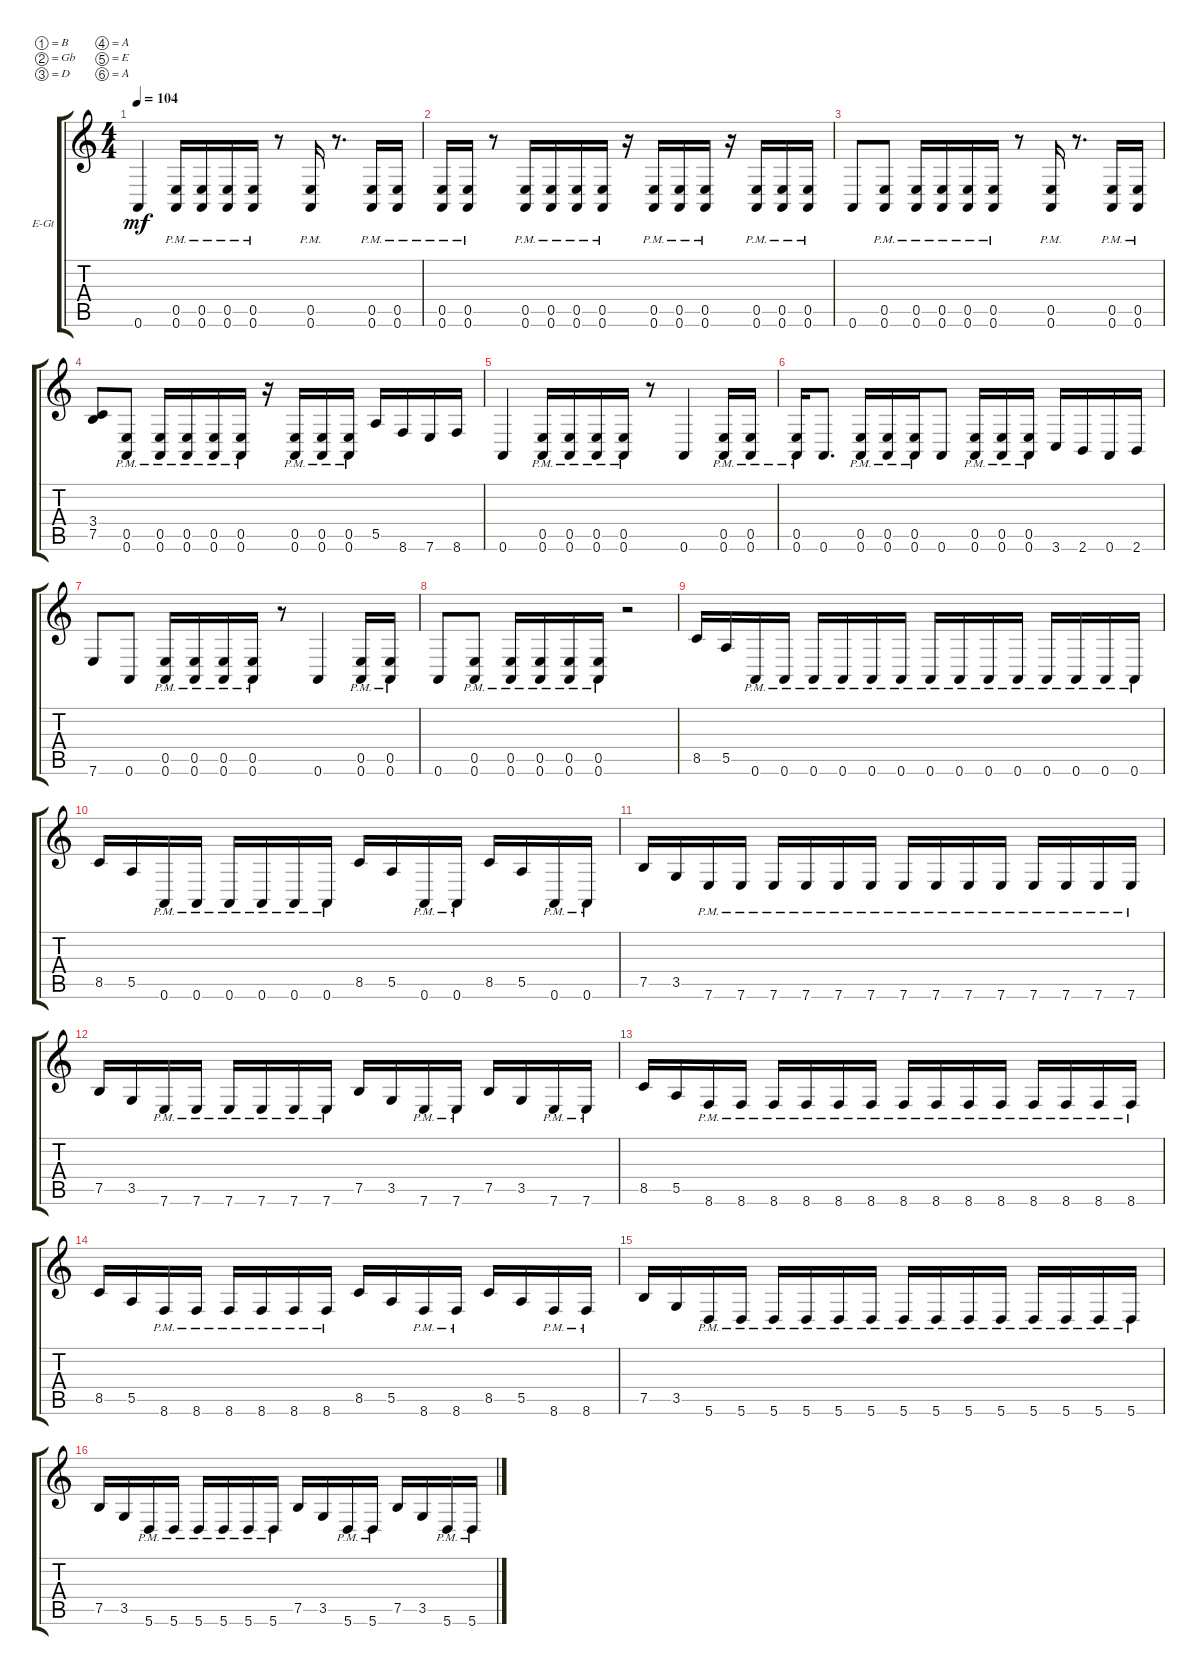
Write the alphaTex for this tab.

\defaultSystemsLayout 4
\bracketExtendMode groupsimilarinstruments
\firstSystemTrackNameOrientation horizontal
\otherSystemsTrackNameOrientation horizontal
\track ("Ben Nairne - Left" "E-Gt") {instrument distortionguitar}
\staff {score tabs}
\tuning (B3 Gb3 D3 A2 E2 A1)
\ts (4 4)
\tempo 104
\clef g2
\ks c
0.6.4{dy mf instrument distortionguitar} (0.6{pm} 0.5{pm}).16 (0.6{pm} 0.5{pm}).16 (0.6{pm} 0.5{pm}).16 (0.6{pm} 0.5{pm}).16 r.8 (0.6{pm} 0.5{pm}).16 r.8{d} (0.6{pm} 0.5{pm}).16 (0.5{pm} 0.6{pm}).16 |
(0.5{pm} 0.6{pm}).16 (0.6{pm} 0.5{pm}).16 r.8 (0.6{pm} 0.5{pm}).16 (0.6{pm} 0.5{pm}).16 (0.6{pm} 0.5{pm}).16 (0.6{pm} 0.5{pm}).16 r.16 (0.6{pm} 0.5{pm}).16 (0.6{pm} 0.5{pm}).16 (0.6{pm} 0.5{pm}).16 r.16 (0.6{pm} 0.5{pm}).16 (0.6{pm} 0.5{pm}).16 (0.6{pm} 0.5{pm}).16 |
0.6.8 (0.6{pm} 0.5{pm}).8 (0.6{pm} 0.5{pm}).16 (0.6{pm} 0.5{pm}).16 (0.6{pm} 0.5{pm}).16 (0.6{pm} 0.5{pm}).16 r.8 (0.6{pm} 0.5{pm}).16 r.8{d} (0.6{pm} 0.5{pm}).16 (0.6{pm} 0.5{pm}).16 |
(3.4 7.5).8 (0.6{pm} 0.5{pm}).8 (0.6{pm} 0.5{pm}).16 (0.6{pm} 0.5{pm}).16 (0.6{pm} 0.5{pm}).16 (0.6{pm} 0.5{pm}).16 r.16 (0.5{pm} 0.6{pm}).16 (0.6{pm} 0.5{pm}).16 (0.5{pm} 0.6{pm}).16 5.5.16 8.6.16 7.6.16 8.6.16 |
0.6.4 (0.6{pm} 0.5{pm}).16 (0.6{pm} 0.5{pm}).16 (0.6{pm} 0.5{pm}).16 (0.5{pm} 0.6{pm}).16 r.8 0.6.4 (0.6{pm} 0.5{pm}).16 (0.6{pm} 0.5{pm}).16 |
(0.5{pm} 0.6{pm}).16 0.6.8{d} (0.6{pm} 0.5{pm}).16 (0.6{pm} 0.5{pm}).16 (0.6{pm} 0.5{pm}).16 0.6.8 (0.6{pm} 0.5{pm}).16 (0.6{pm} 0.5{pm}).16 (0.6{pm} 0.5{pm}).16 3.6.16 2.6.16 0.6.16 2.6.16 |
7.6.8 0.6.8 (0.6{pm} 0.5{pm}).16 (0.6{pm} 0.5{pm}).16 (0.6{pm} 0.5{pm}).16 (0.6{pm} 0.5{pm}).16 r.8 0.6.4 (0.6{pm} 0.5{pm}).16 (0.6{pm} 0.5{pm}).16 |
0.6.8 (0.6{pm} 0.5{pm}).8 (0.6{pm} 0.5{pm}).16 (0.6{pm} 0.5{pm}).16 (0.6{pm} 0.5{pm}).16 (0.6{pm} 0.5{pm}).16 r.2 |
8.5.16 5.5.16 0.6{pm}.16 0.6{pm}.16 0.6{pm}.16 0.6{pm}.16 0.6{pm}.16 0.6{pm}.16 0.6{pm}.16 0.6{pm}.16 0.6{pm}.16 0.6{pm}.16 0.6{pm}.16 0.6{pm}.16 0.6{pm}.16 0.6{pm}.16 |
8.5.16 5.5.16 0.6{pm}.16 0.6{pm}.16 0.6{pm}.16 0.6{pm}.16 0.6{pm}.16 0.6{pm}.16 8.5.16 5.5.16 0.6{pm}.16 0.6{pm}.16 8.5.16 5.5.16 0.6{pm}.16 0.6{pm}.16 |
7.5.16 3.5.16 7.6{pm}.16 7.6{pm}.16 7.6{pm}.16 7.6{pm}.16 7.6{pm}.16 7.6{pm}.16 7.6{pm}.16 7.6{pm}.16 7.6{pm}.16 7.6{pm}.16 7.6{pm}.16 7.6{pm}.16 7.6{pm}.16 7.6{pm}.16 |
7.5.16 3.5.16 7.6{pm}.16 7.6{pm}.16 7.6{pm}.16 7.6{pm}.16 7.6{pm}.16 7.6{pm}.16 7.5.16 3.5.16 7.6{pm}.16 7.6{pm}.16 7.5.16 3.5.16 7.6{pm}.16 7.6{pm}.16 |
8.5.16 5.5.16 8.6{pm}.16 8.6{pm}.16 8.6{pm}.16 8.6{pm}.16 8.6{pm}.16 8.6{pm}.16 8.6{pm}.16 8.6{pm}.16 8.6{pm}.16 8.6{pm}.16 8.6{pm}.16 8.6{pm}.16 8.6{pm}.16 8.6{pm}.16 |
8.5.16 5.5.16 8.6{pm}.16 8.6{pm}.16 8.6{pm}.16 8.6{pm}.16 8.6{pm}.16 8.6{pm}.16 8.5.16 5.5.16 8.6{pm}.16 8.6{pm}.16 8.5.16 5.5.16 8.6{pm}.16 8.6{pm}.16 |
7.5.16 3.5.16 5.6{pm}.16 5.6{pm}.16 5.6{pm}.16 5.6{pm}.16 5.6{pm}.16 5.6{pm}.16 5.6{pm}.16 5.6{pm}.16 5.6{pm}.16 5.6{pm}.16 5.6{pm}.16 5.6{pm}.16 5.6{pm}.16 5.6{pm}.16 |
7.5.16 3.5.16 5.6{pm}.16 5.6{pm}.16 5.6{pm}.16 5.6{pm}.16 5.6{pm}.16 5.6{pm}.16 7.5.16 3.5.16 5.6{pm}.16 5.6{pm}.16 7.5.16 3.5.16 5.6{pm}.16 5.6{pm}.16
